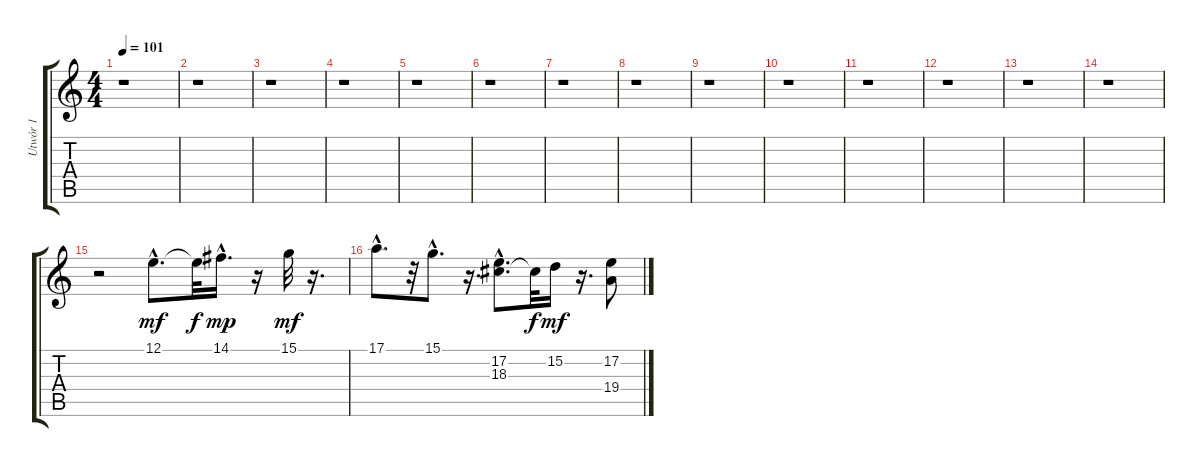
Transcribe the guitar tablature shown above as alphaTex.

\track ("Utwór 1" "Utwór 1") {instrument lead3calliope}
\staff {score tabs}
\tuning (E4 B3 G3 D3 A2 E2) {hide}
\ts (4 4)
\tempo 101
\clef g2
\ks c
r.1{dy mf instrument lead3calliope} |
r.1 |
r.1 |
r.1 |
r.1 |
r.1 |
r.1 |
r.1 |
r.1 |
r.1 |
r.1 |
r.1 |
r.1 |
r.1 |
r.2 12.1{hac}.8{d} 12.1{t}.32{dy f} 14.1{hac}.16{d dy mp} r.16 15.1.32{dy mf} r.16{d} |
17.1{hac}.8{d} r.32 15.1{hac}.8{d} r.16{d} (17.2 18.3{hac}).8{d} 18.3{t}.32{dy f} 15.2.16{dy mf} r.16{d} (17.2 19.4).8
